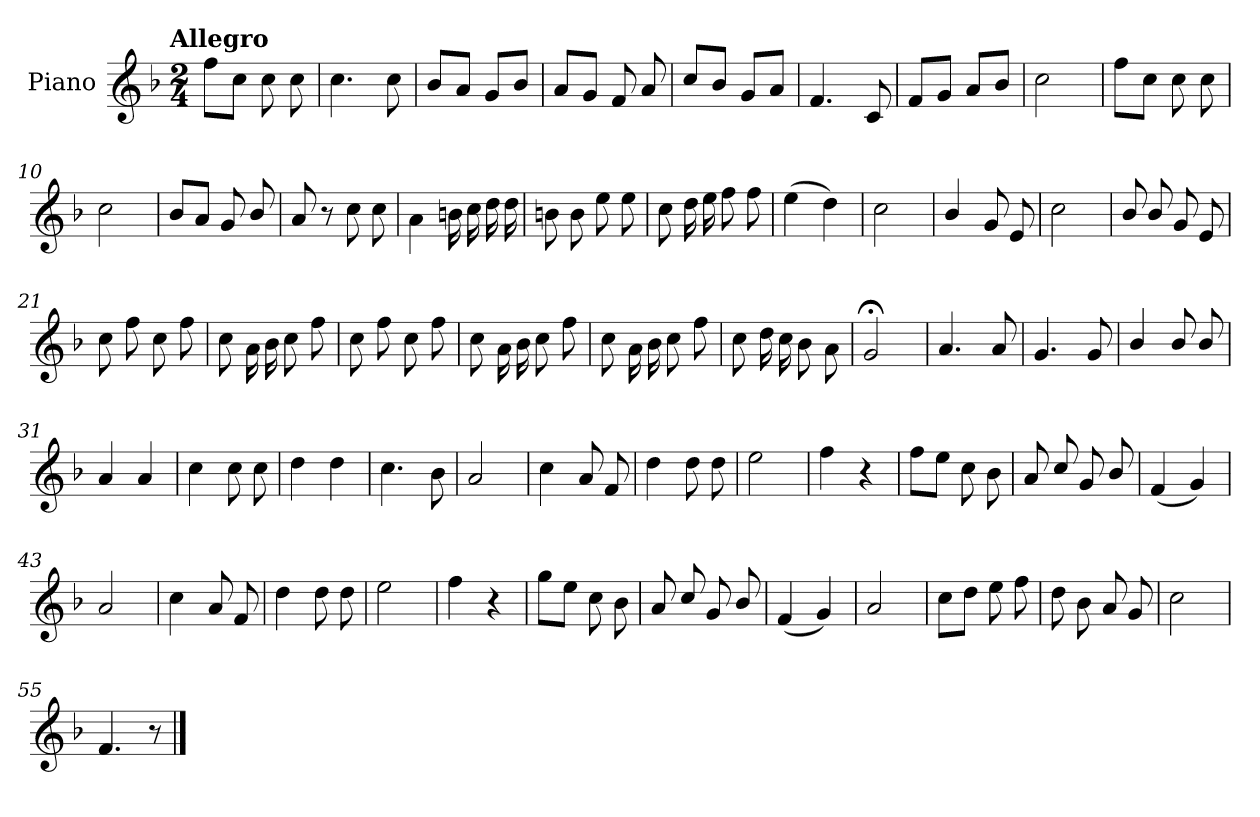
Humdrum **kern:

**kern
*part1
*staff1
*I"Piano
*I'Pno.
*clefG2
*k[b-]
!!LO:TX:omd:t=Allegro
*M2/4
*MM144
=1
8ff\L
8cc\J
8cc\
8cc\
=2
4.cc\
8cc\
=3
8b-/L
8a/J
8g/L
8b-/J
=4
8a/L
8g/J
8f/
8a/
=5
8cc/L
8b-/J
8g/L
8a/J
!!LO:LB:g=z
=6
4.f/
8c/
=7
8f/L
8g/J
8a/L
8b-/J
=8
2cc\
=9
8ff\L
8cc\J
8cc\
8cc\
=10
2cc\
=11
8b-/L
8a/J
8g/
8b-/
!!LO:LB:g=z
=12
8a/
8r
8cc\
8cc\
=13
4a\
16bn\
16cc\
16dd\
16dd\
=14
8bn\
8b\
8ee\
8ee\
=15
8cc\
16dd\
16ee\
8ff\
8ff\
=16
(>4ee\
4dd\)
=17
2cc\
!!LO:LB:g=z
=18
4b-/
8g/
8e/
=19
2cc\
=20
8b-/
8b-/
8g/
8e/
=21
8cc\
8ff\
8cc\
8ff\
=22
8cc\
16a\
16b-\
8cc\
8ff\
=23
8cc\
8ff\
8cc\
8ff\
!!LO:LB:g=z
=24
8cc\
16a\
16b-\
8cc\
8ff\
=25
8cc\
16a\
16b-\
8cc\
8ff\
=26
8cc\
16dd\
16cc\
8b-\
8a\
=27
2g;</
=28
4.a/
8a/
=29
4.g/
8g/
!!LO:LB:g=z
=30
4b-/
8b-/
8b-/
=31
4a/
4a/
=32
4cc\
8cc\
8cc\
=33
4dd\
4dd\
=34
4.cc\
8b-\
=35
2a/
=36
4cc\
8a/
8f/
!!LO:LB:g=z
=37
4dd\
8dd\
8dd\
=38
2ee\
=39
4ff\
4r
=40
8ff\L
8ee\J
8cc\
8b-\
=41
8a/
8cc/
8g/
8b-/
=42
(<4f/
4g/)
=43
2a/
!!LO:LB:g=z
=44
4cc\
8a/
8f/
=45
4dd\
8dd\
8dd\
=46
2ee\
=47
4ff\
4r
=48
8gg\L
8ee\J
8cc\
8b-\
=49
8a/
8cc/
8g/
8b-/
!!LO:LB:g=z
=50
(<4f/
4g/)
=51
2a/
=52
8cc\L
8dd\J
8ee\
8ff\
=53
8dd\
8b-\
8a/
8g/
=54
2cc\
=55
4.f/
8r
==
*-
